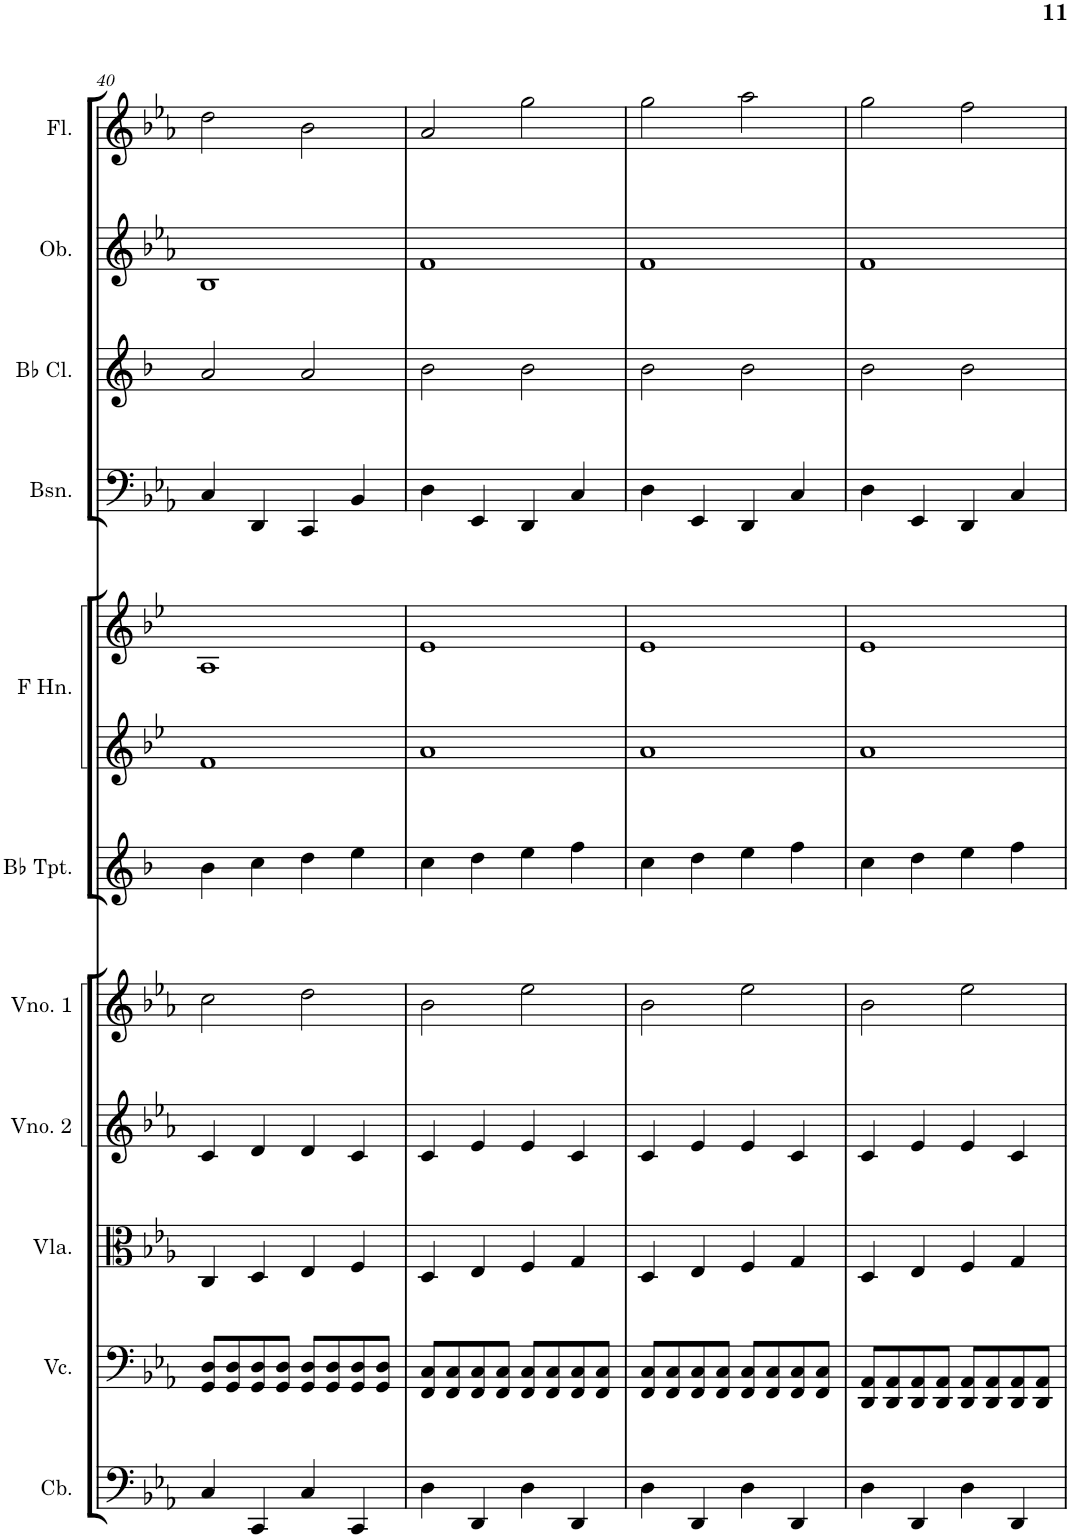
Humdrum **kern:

**kern	**kern	**kern	**kern	**kern	**kern	**kern	**kern	**kern	**kern	**kern	**kern
*part11	*part10	*part9	*part8	*part7	*part6	*part5	*part5	*part4	*part3	*part2	*part1
*staff12	*staff11	*staff10	*staff9	*staff8	*staff7	*staff6	*staff5	*staff4	*staff3	*staff2	*staff1
*I"Contrabaixo	*I"Violoncelo	*I"Viola	*I"Violino 2	*I"Violino 1	*I"Trumpets in Bb	*I"Horns in F	*	*I"Bassoons	*I"Clarinets in Bb	*I"Oboes	*I"Flutes
*I'Cb.	*I'Vc.	*I'Vla.	*I'Vno. 2	*I'Vno. 1	*	*	*	*I'Bsn.	*	*I'Ob.	*I'Fl.
!!LO:PB:g=z
*clefF4	*clefF4	*clefC3	*clefG2	*clefG2	*clefG2	*clefG2	*clefG2	*clefF4	*clefG2	*clefG2	*clefG2
*Trd7c12	*	*	*	*	*Trd1c2	*Trd4c7	*Trd4c7	*	*Trd1c2	*	*
*k[b-e-a-]	*k[b-e-a-]	*k[b-e-a-]	*k[b-e-a-]	*k[b-e-a-]	*k[b-]	*k[b-e-]	*k[b-e-]	*k[b-e-a-]	*k[b-]	*k[b-e-a-]	*k[b-e-a-]
*M4/4	*M4/4	*M4/4	*M4/4	*M4/4	*M4/4	*M4/4	*M4/4	*M4/4	*M4/4	*M4/4	*M4/4
=40	=40	=40	=40	=40	=40	=40	=40	=40	=40	=40	=40
4C/	8GG/ 8D/L	4C/	4c/	2cc\	4b-\	1f	1A	4C/	2a/	1B-	2dd\
.	8GG/ 8D/	.	.	.	.	.	.	.	.	.	.
4CC/	8GG/ 8D/	4D/	4d/	.	4cc\	.	.	4DD/	.	.	.
.	8GG/ 8D/J	.	.	.	.	.	.	.	.	.	.
4C/	8GG/ 8D/L	4E-/	4d/	2dd\	4dd\	.	.	4CC/	2a/	.	2b-\
.	8GG/ 8D/	.	.	.	.	.	.	.	.	.	.
4CC/	8GG/ 8D/	4F/	4c/	.	4ee\	.	.	4BB-/	.	.	.
.	8GG/ 8D/J	.	.	.	.	.	.	.	.	.	.
=41	=41	=41	=41	=41	=41	=41	=41	=41	=41	=41	=41
4D\	8FF/ 8C/L	4D/	4c/	2b-\	4cc\	1a	1e-	4D\	2b-\	1f	2a-/
.	8FF/ 8C/	.	.	.	.	.	.	.	.	.	.
4DD/	8FF/ 8C/	4E-/	4e-/	.	4dd\	.	.	4EE-/	.	.	.
.	8FF/ 8C/J	.	.	.	.	.	.	.	.	.	.
4D\	8FF/ 8C/L	4F/	4e-/	2ee-\	4ee\	.	.	4DD/	2b-\	.	2gg\
.	8FF/ 8C/	.	.	.	.	.	.	.	.	.	.
4DD/	8FF/ 8C/	4G/	4c/	.	4ff\	.	.	4C/	.	.	.
.	8FF/ 8C/J	.	.	.	.	.	.	.	.	.	.
=42	=42	=42	=42	=42	=42	=42	=42	=42	=42	=42	=42
4D\	8FF/ 8C/L	4D/	4c/	2b-\	4cc\	1a	1e-	4D\	2b-\	1f	2gg\
.	8FF/ 8C/	.	.	.	.	.	.	.	.	.	.
4DD/	8FF/ 8C/	4E-/	4e-/	.	4dd\	.	.	4EE-/	.	.	.
.	8FF/ 8C/J	.	.	.	.	.	.	.	.	.	.
4D\	8FF/ 8C/L	4F/	4e-/	2ee-\	4ee\	.	.	4DD/	2b-\	.	2aa-\
.	8FF/ 8C/	.	.	.	.	.	.	.	.	.	.
4DD/	8FF/ 8C/	4G/	4c/	.	4ff\	.	.	4C/	.	.	.
.	8FF/ 8C/J	.	.	.	.	.	.	.	.	.	.
=43	=43	=43	=43	=43	=43	=43	=43	=43	=43	=43	=43
4D\	8DD/ 8AA-/L	4D/	4c/	2b-\	4cc\	1a	1e-	4D\	2b-\	1f	2gg\
.	8DD/ 8AA-/	.	.	.	.	.	.	.	.	.	.
4DD/	8DD/ 8AA-/	4E-/	4e-/	.	4dd\	.	.	4EE-/	.	.	.
.	8DD/ 8AA-/J	.	.	.	.	.	.	.	.	.	.
4D\	8DD/ 8AA-/L	4F/	4e-/	2ee-\	4ee\	.	.	4DD/	2b-\	.	2ff\
.	8DD/ 8AA-/	.	.	.	.	.	.	.	.	.	.
4DD/	8DD/ 8AA-/	4G/	4c/	.	4ff\	.	.	4C/	.	.	.
.	8DD/ 8AA-/J	.	.	.	.	.	.	.	.	.	.
=	=	=	=	=	=	=	=	=	=	=	=
*-	*-	*-	*-	*-	*-	*-	*-	*-	*-	*-	*-
